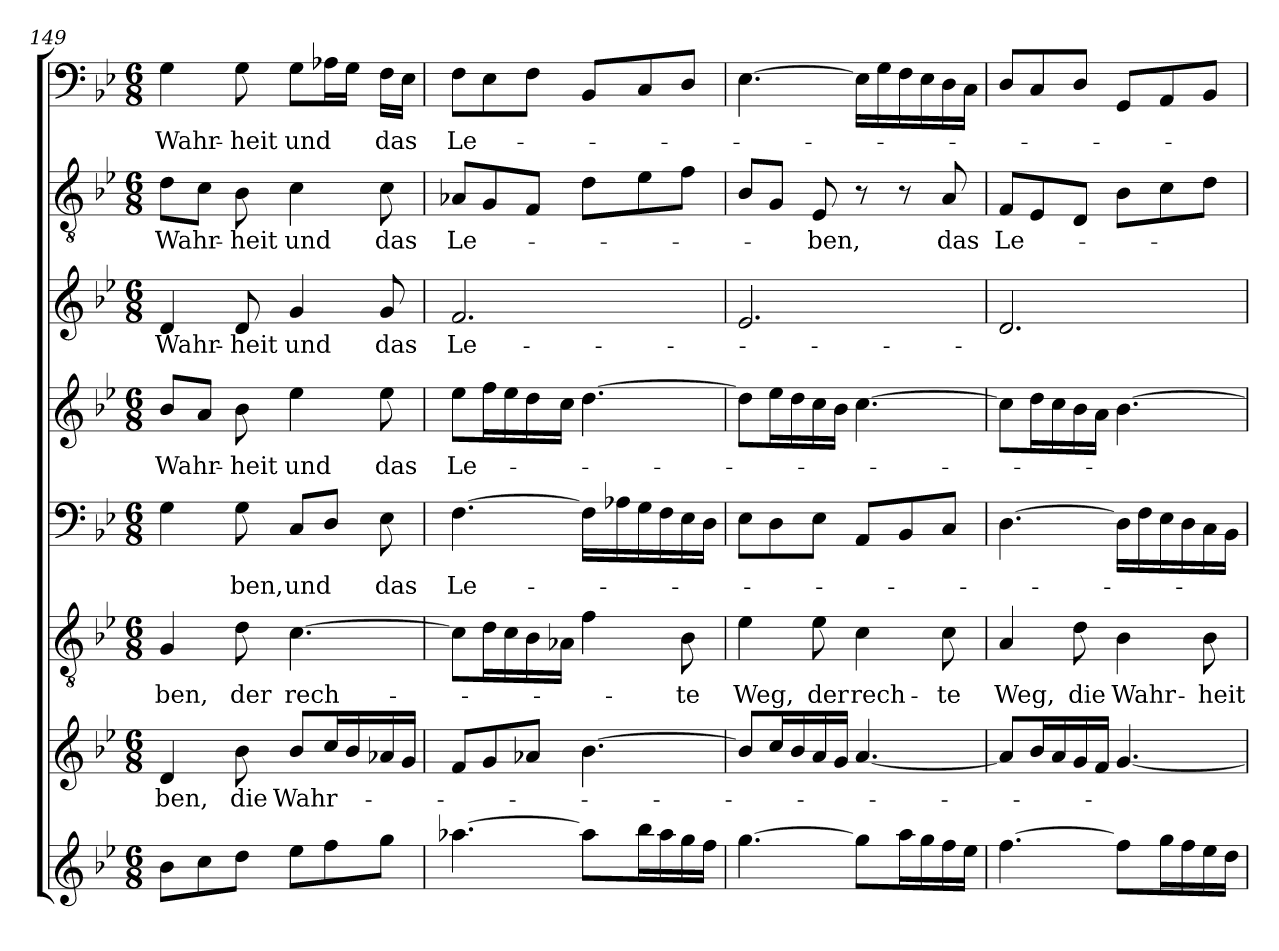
**kern	**kern	**text	**kern	**text	**kern	**text	**kern	**text	**kern	**text	**kern	**text	**kern	**text
*part8	*part7	*part7	*part6	*part6	*part5	*part5	*part4	*part4	*part3	*part3	*part2	*part2	*part1	*part1
*staff8	*staff7	*staff7	*staff6	*staff6	*staff5	*staff5	*staff4	*staff4	*staff3	*staff3	*staff2	*staff2	*staff1	*staff1
*clefG2	*clefG2	*	*clefGv2	*	*clefF4	*	*clefG2	*	*clefG2	*	*clefGv2	*	*clefF4	*
*k[b-e-]	*k[b-e-]	*	*k[b-e-]	*	*k[b-e-]	*	*k[b-e-]	*	*k[b-e-]	*	*k[b-e-]	*	*k[b-e-]	*
*g:	*g:	*	*g:	*	*g:	*	*g:	*	*g:	*	*g:	*	*g:	*
*M6/8	*M6/8	*	*M6/8	*	*M6/8	*	*M6/8	*	*M6/8	*	*M6/8	*	*M6/8	*
=149	=149	=149	=149	=149	=149	=149	=149	=149	=149	=149	=149	=149	=149	=149
8b-\L	4d/	-ben,	4G/	-ben,	4G\	.	8b-/L	Wahr-	4d/	Wahr-	8d\L	Wahr-	4G\	Wahr-
8cc\	.	.	.	.	.	.	8a/J	.	.	.	8c\J	.	.	.
8dd\J	8b-\	die	8d\	der	8G\	-ben,	8b-\	-heit	8d/	-heit	8B-\	-heit	8G\	-heit
8ee-\L	8b-/L	Wahr-	[4.c\	rech-	8C/L	und	4ee-\	und	4g/	und	4c\	und	8G\L	und
8ff\	16cc/L	.	.	.	8D/J	.	.	.	.	.	.	.	16A-X\L	.
.	16b-/	.	.	.	.	.	.	.	.	.	.	.	16G\JJ	.
8gg\J	16a-X/	.	.	.	8E-\	das	8ee-\	das	8g/	das	8c\	das	16F\LL	das
.	16g/JJ	.	.	.	.	.	.	.	.	.	.	.	16E-\JJ	.
=150	=150	=150	=150	=150	=150	=150	=150	=150	=150	=150	=150	=150	=150	=150
[4.aa-X\	8f/L	.	8c\L]	.	[4.F\	Le-	8ee-\L	Le-	2.f/	Le-	8A-X/L	Le-	8F\L	Le-
.	8g/	.	16d\L	.	.	.	16ff\L	.	.	.	8G/	.	8E-\	.
.	.	.	16c\	.	.	.	16ee-\	.	.	.	.	.	.	.
.	8a-X/J	.	16B-\	.	.	.	16dd\	.	.	.	8F/J	.	8F\J	.
.	.	.	16A-X\JJ	.	.	.	16cc\JJ	.	.	.	.	.	.	.
8aa-\L]	[4.b-\	.	4f\	.	16F\LL]	.	[4.dd\	.	.	.	8d\L	.	8BB-/L	.
.	.	.	.	.	16A-X\	.	.	.	.	.	.	.	.	.
16bb-\L	.	.	.	.	16G\	.	.	.	.	.	8e-\	.	8C/	.
16aa-\	.	.	.	.	16F\	.	.	.	.	.	.	.	.	.
16gg\	.	.	8B-\	-te	16E-\	.	.	.	.	.	8f\J	.	8D/J	.
16ff\JJ	.	.	.	.	16D\JJ	.	.	.	.	.	.	.	.	.
=151	=151	=151	=151	=151	=151	=151	=151	=151	=151	=151	=151	=151	=151	=151
[4.gg\	8b-/L]	.	4e-\	Weg,	8E-\L	.	8dd\L]	.	2.e-/	.	8B-/L	.	[4.E-\	.
.	16cc/L	.	.	.	8D\	.	16ee-\L	.	.	.	8G/J	.	.	.
.	16b-/	.	.	.	.	.	16dd\	.	.	.	.	.	.	.
.	16a/	.	8e-\	der	8E-\J	.	16cc\	.	.	.	8E-/	-ben,	.	.
.	16g/JJ	.	.	.	.	.	16b-\JJ	.	.	.	.	.	.	.
8gg\L]	[4.a/	.	4c\	rech-	8AA/L	.	[4.cc\	.	.	.	8r	.	16E-\LL]	.
.	.	.	.	.	.	.	.	.	.	.	.	.	16G\	.
16aa\L	.	.	.	.	8BB-/	.	.	.	.	.	8r	.	16F\	.
16gg\	.	.	.	.	.	.	.	.	.	.	.	.	16E-\	.
16ff\	.	.	8c\	-te	8C/J	.	.	.	.	.	8A/	das	16D\	.
16ee-\JJ	.	.	.	.	.	.	.	.	.	.	.	.	16C\JJ	.
=152	=152	=152	=152	=152	=152	=152	=152	=152	=152	=152	=152	=152	=152	=152
[4.ff\	8a/L]	.	4A/	Weg,	[4.D\	.	8cc\L]	.	2.d/	.	8F/L	Le-	8D/L	.
.	16b-/L	.	.	.	.	.	16dd\L	.	.	.	8E-/	.	8C/	.
.	16a/	.	.	.	.	.	16cc\	.	.	.	.	.	.	.
.	16g/	.	8d\	die	.	.	16b-\	.	.	.	8D/J	.	8D/J	.
.	16f/JJ	.	.	.	.	.	16a\JJ	.	.	.	.	.	.	.
8ff\L]	[4.g/	.	4B-\	Wahr-	16D\LL]	.	[4.b-\	.	.	.	8B-\L	.	8GG/L	.
.	.	.	.	.	16F\	.	.	.	.	.	.	.	.	.
16gg\L	.	.	.	.	16E-\	.	.	.	.	.	8c\	.	8AA/	.
16ff\	.	.	.	.	16D\	.	.	.	.	.	.	.	.	.
16ee-\	.	.	8B-\	-heit	16C\	.	.	.	.	.	8d\J	.	8BB-/J	.
16dd\JJ	.	.	.	.	16BB-\JJ	.	.	.	.	.	.	.	.	.
=	=	=	=	=	=	=	=	=	=	=	=	=	=	=
*-	*-	*-	*-	*-	*-	*-	*-	*-	*-	*-	*-	*-	*-	*-
